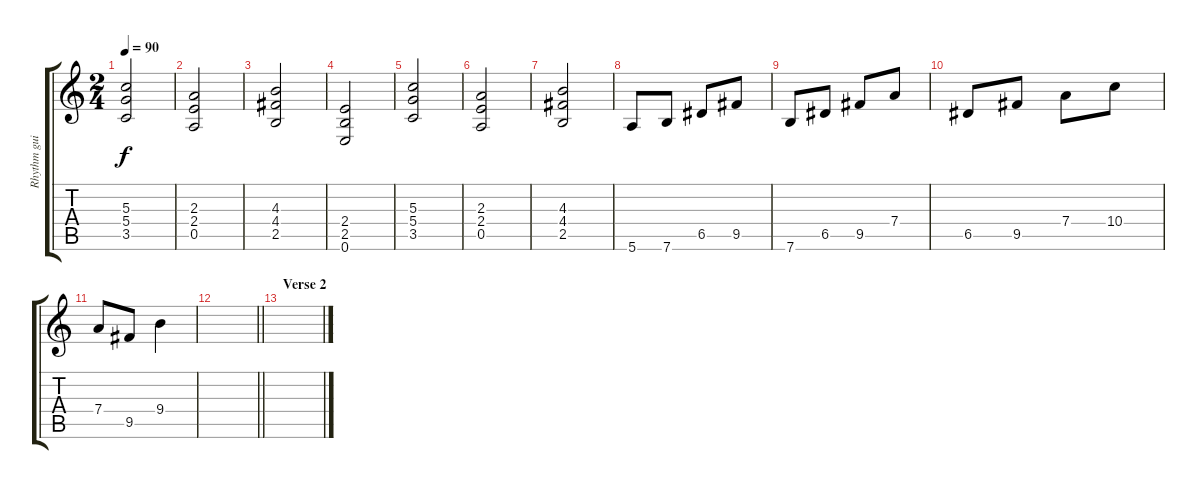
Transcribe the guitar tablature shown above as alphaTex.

\track ("Rhythm guitar + addition lead" "Rhythm gui") {instrument overdrivenguitar}
\staff {score tabs}
\tuning (E4 B3 G3 D3 A2 E2) {hide}
\ts (2 4)
\tempo 90
\clef g2
\ks c
(5.3 5.4 3.5).2{dy f} |
(2.3 2.4 0.5).2 |
(4.3 4.4 2.5).2 |
(2.4 2.5 0.6).2 |
(5.3 5.4 3.5).2 |
(2.3 2.4 0.5).2 |
(4.3 4.4 2.5).2 |
5.6.8 7.6.8 6.5.8 9.5.8 |
7.6.8 6.5.8 9.5.8 7.4.8 |
6.5.8 9.5.8 7.4.8 10.4.8 |
7.4.8 9.5.8 9.4.4 |
\barLineRight lightlight
|
\section ("" "Verse 2")
